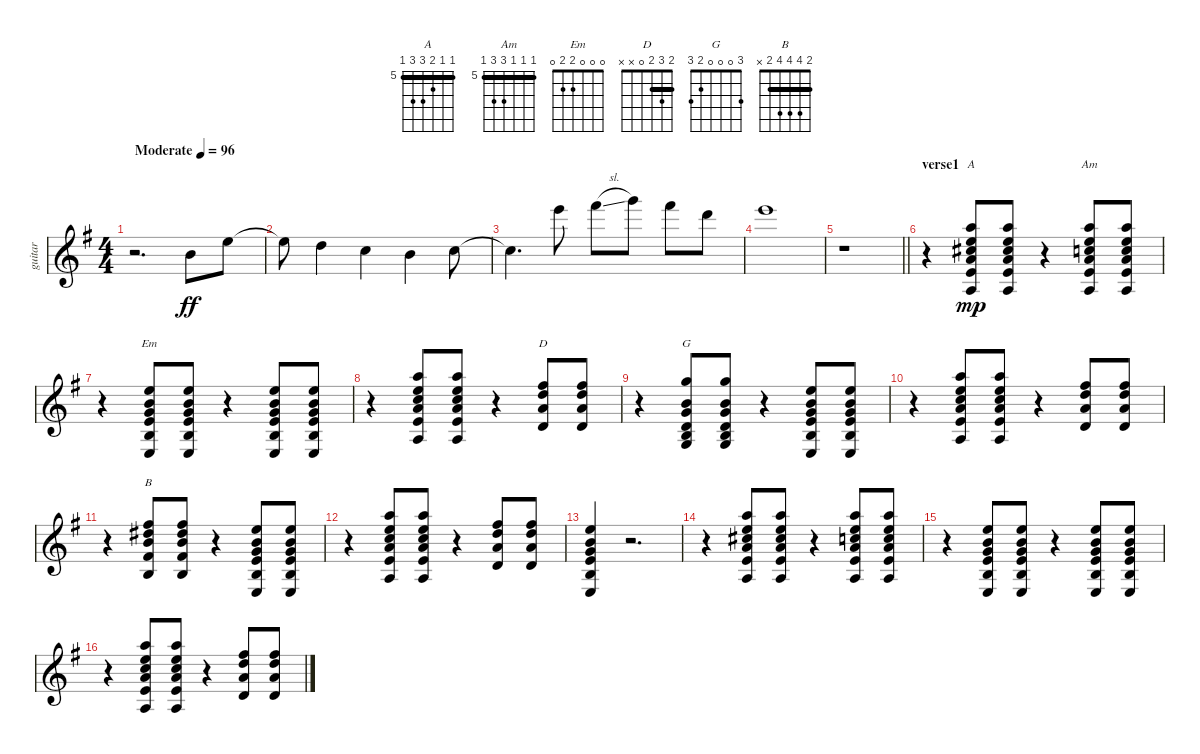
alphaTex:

\track ("guitar" "guitar") {instrument acousticguitarsteel}
\staff {score}
\tuning (E4 B3 G3 D3 A2 E2) {hide}
\chord ("A" 5 5 6 7 7 5) {firstfret 5 barre 5}
\chord ("Am" 5 5 5 7 7 5) {firstfret 5 barre 5}
\chord ("Em" 0 0 0 2 2 0)
\chord ("D" 2 3 2 0 x x) {barre 2}
\chord ("G" 3 0 0 0 2 3)
\chord ("B" 2 4 4 4 2 x) {barre 2}
\ts (4 4)
\tempo (96 "Moderate")
\clef g2
\ks eminor
r.2{d dy ff instrument acousticguitarsteel} 0.2.8 0.1.8 |
0.1{t}.8 3.2.4 1.2.4 0.2.4 1.2.8 |
1.2{t}.4{d} 12.1.8 14.1{sl}.8 15.1.8 14.1.8 15.2.8 |
12.1.1 |
\barLineRight lightlight
r.1 |
\section ("" "verse1")
r.4 (5.1 5.2 6.3 7.4 7.5 5.6).8{ch "A" dy mp} (5.1 5.2 6.3 7.4 7.5 5.6).8 r.4 (5.1 5.2 5.3 7.4 7.5 5.6).8{ch "Am"} (5.1 5.2 5.3 7.4 7.5 5.6).8 |
r.4 (0.1 0.2 0.3 2.4 2.5 0.6).8{ch "Em"} (0.1 0.2 0.3 2.4 2.5 0.6).8 r.4 (0.1 0.2 0.3 2.4 2.5 0.6).8 (0.1 0.2 0.3 2.4 2.5 0.6).8 |
r.4 (5.1 5.2 5.3 7.4 7.5 5.6).8 (5.1 5.2 5.3 7.4 7.5 5.6).8 r.4 (2.1 3.2 2.3 0.4).8{ch "D"} (2.1 3.2 2.3 0.4).8 |
r.4 (3.1 0.2 0.3 0.4 2.5 3.6).8{ch "G"} (3.1 0.2 0.3 0.4 2.5 3.6).8 r.4 (0.1 0.2 0.3 2.4 2.5 0.6).8 (0.1 0.2 0.3 2.4 2.5 0.6).8 |
r.4 (5.1 5.2 5.3 7.4 7.5 5.6).8 (5.1 5.2 5.3 7.4 7.5 5.6).8 r.4 (2.1 3.2 2.3 0.4).8 (2.1 3.2 2.3 0.4).8 |
r.4 (2.1 4.2 4.3 4.4 2.5).8{ch "B"} (2.1 4.2 4.3 4.4 2.5).8 r.4 (0.1 0.2 0.3 2.4 2.5 0.6).8 (0.1 0.2 0.3 2.4 2.5 0.6).8 |
r.4 (5.1 5.2 5.3 7.4 7.5 5.6).8 (5.1 5.2 5.3 7.4 7.5 5.6).8 r.4 (2.1 3.2 2.3 0.4).8 (2.1 3.2 2.3 0.4).8 |
(0.1 0.2 0.3 2.4 2.5 0.6).4 r.2{d} |
r.4 (5.1 5.2 6.3 7.4 7.5 5.6).8 (5.1 5.2 6.3 7.4 7.5 5.6).8 r.4 (5.1 5.2 5.3 7.4 7.5 5.6).8 (5.1 5.2 5.3 7.4 7.5 5.6).8 |
r.4 (0.1 0.2 0.3 2.4 2.5 0.6).8 (0.1 0.2 0.3 2.4 2.5 0.6).8 r.4 (0.1 0.2 0.3 2.4 2.5 0.6).8 (0.1 0.2 0.3 2.4 2.5 0.6).8 |
r.4 (5.1 5.2 5.3 7.4 7.5 5.6).8 (5.1 5.2 5.3 7.4 7.5 5.6).8 r.4 (2.1 3.2 2.3 0.4).8 (2.1 3.2 2.3 0.4).8
